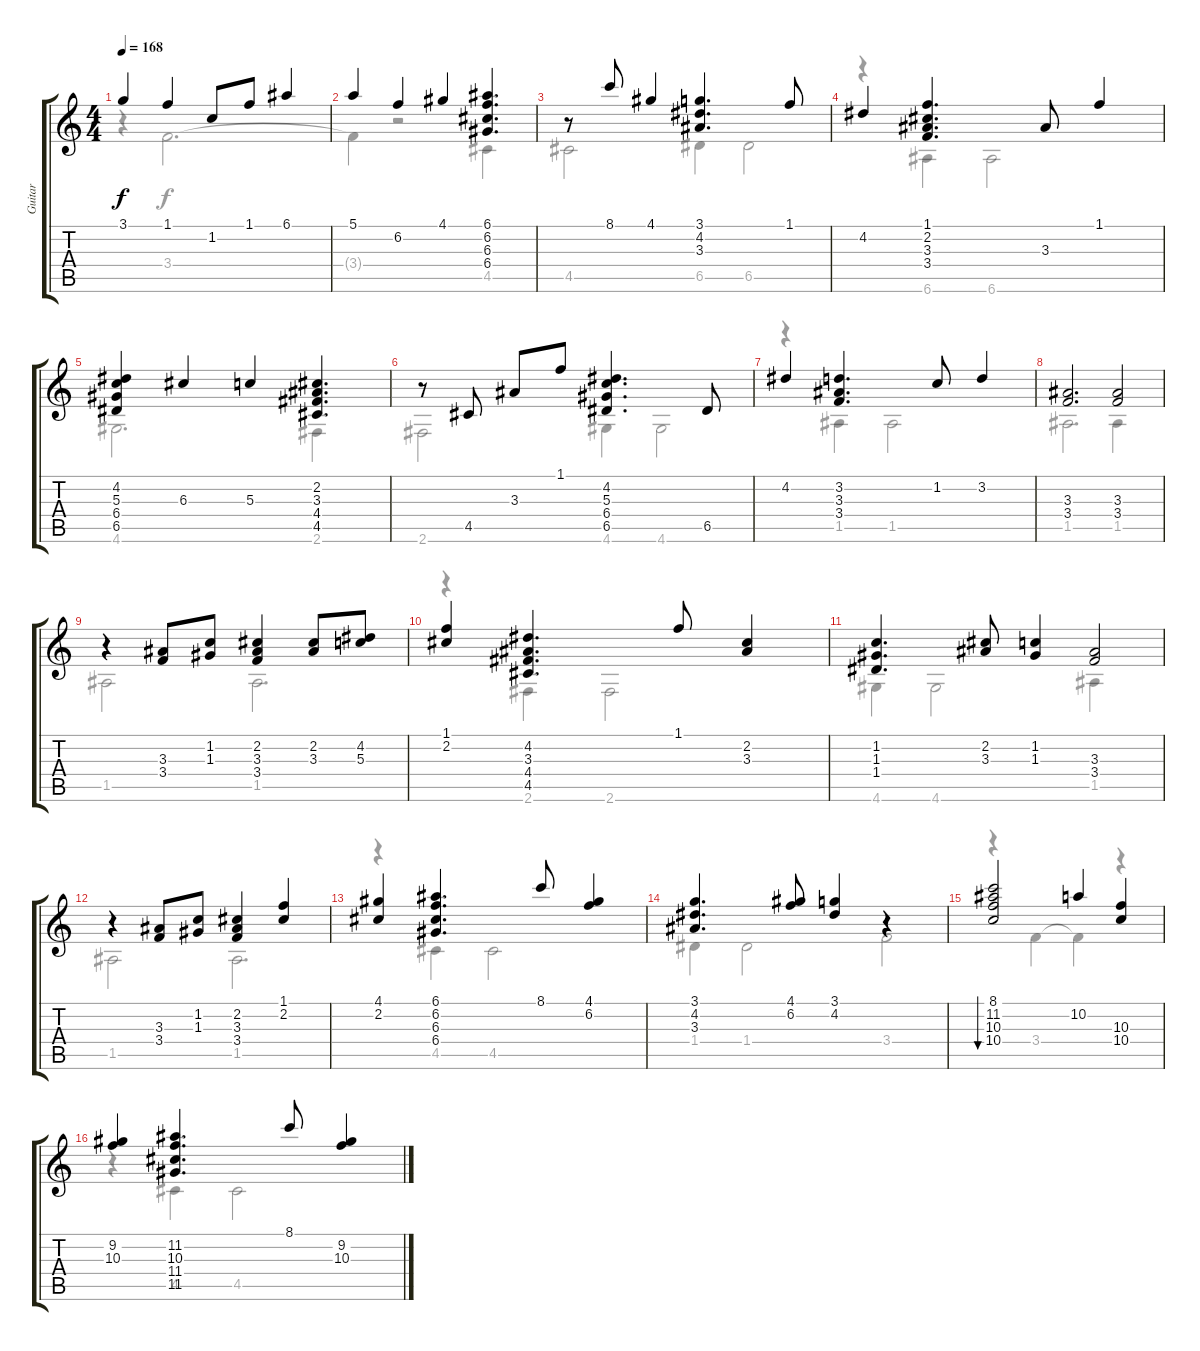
\track ("Guitar" "Guitar") {instrument acousticguitarnylon}
\staff {score tabs}
\tuning (E4 B3 G3 D3 A2 E2) {hide}
\voice
\ts (4 4)
\tempo 168
\clef g2
\ks c
3.1.4{dy f} 1.1.4 1.2.8 1.1.8 6.1.4 |
5.1.4 6.2.4 4.1.4 (6.1 6.2 6.3 6.4).4{d} |
r.8 8.1.8 4.1.4 (3.1 4.2 3.3).4{d} 1.1.8 |
4.2.4 (1.1 2.2 3.3 3.4).4{d} 3.3.8 1.1.4 |
(4.2 5.3 6.4 6.5).4 6.3.4 5.3.4 (2.2 3.3 4.4 4.5).4{d} |
r.8 4.5.8 3.3.8 1.1.8 (4.2 5.3 6.4 6.5).4{d} 6.5.8 |
4.2.4 (3.2 3.3 3.4).4{d} 1.2.8 3.2.4 |
(3.3 3.4).2{d} (3.3 3.4).2 |
r.4 (3.3 3.4).8 (1.2 1.3).8 (2.2 3.3 3.4).4 (2.2 3.3).8 (4.2 5.3).8 |
(1.1 2.2).4 (4.2 3.3 4.4 4.5).4{d} 1.1.8 (2.2 3.3).4 |
(1.2 1.3 1.4).4{d} (2.2 3.3).8 (1.2 1.3).4 (3.3 3.4).2 |
r.4 (3.3 3.4).8 (1.2 1.3).8 (2.2 3.3 3.4).4 (1.1 2.2).4 |
(4.1 2.2).4 (6.1 6.2 6.3 6.4).4{d} 8.1.8 (4.1 6.2).4 |
(3.1 4.2 3.3).4{d} (4.1 6.2).8 (3.1 4.2).4 r.4 |
(8.1 11.2 10.3 10.4).2{bu 120} 10.2.4 (10.3 10.4).4 |
(9.2 10.3).4 (11.2 10.3 11.4 11.5).4{d} 8.1.8 (9.2 10.3).4
\voice
\clef g2
\ottava regular
\simile none
\ks c
r.4{dy f} 3.4.2{d} |
3.4{t}.4 r.2 4.5.4 |
4.5.2 6.5.4 6.5.2 |
r.4 6.6.4 6.6.2 |
4.6.2{d} 2.6.4 |
2.6.2 4.6.4 4.6.2 |
r.4 1.5.4 1.5.2 |
1.5.2{d} 1.5.4 |
1.5.2 1.5.2{d} |
r.4 2.6.4 2.6.2 |
4.6.4 4.6.2 1.5.4 |
1.5.2 1.5.2{d} |
r.4 4.5.4 4.5.2 |
1.4.4 1.4.2 3.4.2 |
r.4{bu 120} 3.4.4 3.4{t}.4 r.4 |
r.4 4.5.4 4.5.2
